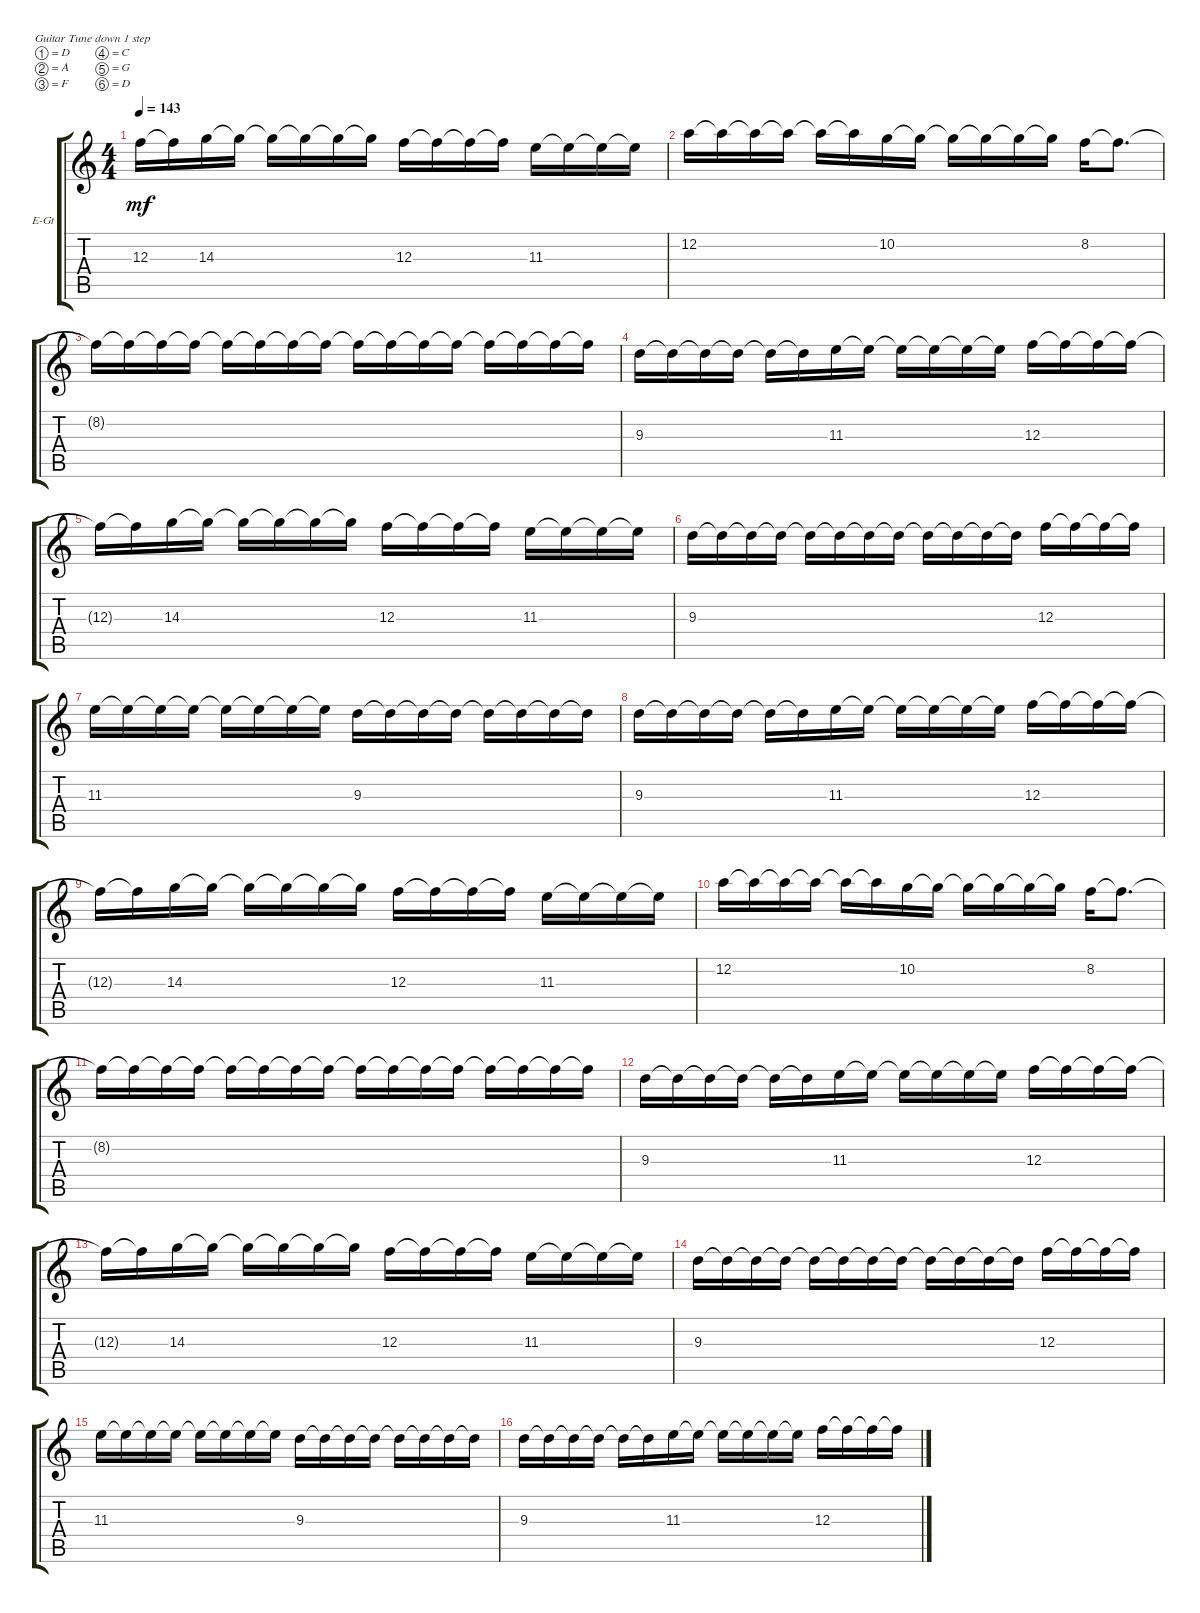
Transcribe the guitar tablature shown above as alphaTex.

\defaultSystemsLayout 4
\bracketExtendMode groupsimilarinstruments
\firstSystemTrackNameOrientation horizontal
\otherSystemsTrackNameOrientation horizontal
\track ("Electric Guitar" "E-Gt") {instrument distortionguitar}
\staff {score tabs}
\tuning (D4 A3 F3 C3 G2 D2)
\ts (4 4)
\tempo 143
\clef g2
\ks c
12.3{t}.16{dy mf} 12.3{t}.16 14.3.16 14.3{t}.16 14.3{t}.16 14.3{t}.16 14.3{t}.16 14.3{t}.16 12.3.16 12.3{t}.16 12.3{t}.16 12.3{t}.16 11.3.16 11.3{t}.16 11.3{t}.16 11.3{t}.16 |
12.2.16 12.2{t}.16 12.2{t}.16 12.2{t}.16 12.2{t}.16 12.2{t}.16 10.2.16 10.2{t}.16 10.2{t}.16 10.2{t}.16 10.2{t}.16 10.2{t}.16 8.2.16 8.2{t}.8{d} |
8.2{t}.16 8.2{t}.16 8.2{t}.16 8.2{t}.16 8.2{t}.16 8.2{t}.16 8.2{t}.16 8.2{t}.16 8.2{t}.16 8.2{t}.16 8.2{t}.16 8.2{t}.16 8.2{t}.16 8.2{t}.16 8.2{t}.16 8.2{t}.16 |
9.3.16 9.3{t}.16 9.3{t}.16 9.3{t}.16 9.3{t}.16 9.3{t}.16 11.3.16 11.3{t}.16 11.3{t}.16 11.3{t}.16 11.3{t}.16 11.3{t}.16 12.3.16 12.3{t}.16 12.3{t}.16 12.3{t}.16 |
12.3{t}.16 12.3{t}.16 14.3.16 14.3{t}.16 14.3{t}.16 14.3{t}.16 14.3{t}.16 14.3{t}.16 12.3.16 12.3{t}.16 12.3{t}.16 12.3{t}.16 11.3.16 11.3{t}.16 11.3{t}.16 11.3{t}.16 |
9.3.16 9.3{t}.16 9.3{t}.16 9.3{t}.16 9.3{t}.16 9.3{t}.16 9.3{t}.16 9.3{t}.16 9.3{t}.16 9.3{t}.16 9.3{t}.16 9.3{t}.16 12.3.16 12.3{t}.16 12.3{t}.16 12.3{t}.16 |
11.3.16 11.3{t}.16 11.3{t}.16 11.3{t}.16 11.3{t}.16 11.3{t}.16 11.3{t}.16 11.3{t}.16 9.3.16 9.3{t}.16 9.3{t}.16 9.3{t}.16 9.3{t}.16 9.3{t}.16 9.3{t}.16 9.3{t}.16 |
9.3.16 9.3{t}.16 9.3{t}.16 9.3{t}.16 9.3{t}.16 9.3{t}.16 11.3.16 11.3{t}.16 11.3{t}.16 11.3{t}.16 11.3{t}.16 11.3{t}.16 12.3.16 12.3{t}.16 12.3{t}.16 12.3{t}.16 |
12.3{t}.16 12.3{t}.16 14.3.16 14.3{t}.16 14.3{t}.16 14.3{t}.16 14.3{t}.16 14.3{t}.16 12.3.16 12.3{t}.16 12.3{t}.16 12.3{t}.16 11.3.16 11.3{t}.16 11.3{t}.16 11.3{t}.16 |
12.2.16 12.2{t}.16 12.2{t}.16 12.2{t}.16 12.2{t}.16 12.2{t}.16 10.2.16 10.2{t}.16 10.2{t}.16 10.2{t}.16 10.2{t}.16 10.2{t}.16 8.2.16 8.2{t}.8{d} |
8.2{t}.16 8.2{t}.16 8.2{t}.16 8.2{t}.16 8.2{t}.16 8.2{t}.16 8.2{t}.16 8.2{t}.16 8.2{t}.16 8.2{t}.16 8.2{t}.16 8.2{t}.16 8.2{t}.16 8.2{t}.16 8.2{t}.16 8.2{t}.16 |
9.3.16 9.3{t}.16 9.3{t}.16 9.3{t}.16 9.3{t}.16 9.3{t}.16 11.3.16 11.3{t}.16 11.3{t}.16 11.3{t}.16 11.3{t}.16 11.3{t}.16 12.3.16 12.3{t}.16 12.3{t}.16 12.3{t}.16 |
12.3{t}.16 12.3{t}.16 14.3.16 14.3{t}.16 14.3{t}.16 14.3{t}.16 14.3{t}.16 14.3{t}.16 12.3.16 12.3{t}.16 12.3{t}.16 12.3{t}.16 11.3.16 11.3{t}.16 11.3{t}.16 11.3{t}.16 |
9.3.16 9.3{t}.16 9.3{t}.16 9.3{t}.16 9.3{t}.16 9.3{t}.16 9.3{t}.16 9.3{t}.16 9.3{t}.16 9.3{t}.16 9.3{t}.16 9.3{t}.16 12.3.16 12.3{t}.16 12.3{t}.16 12.3{t}.16 |
11.3.16 11.3{t}.16 11.3{t}.16 11.3{t}.16 11.3{t}.16 11.3{t}.16 11.3{t}.16 11.3{t}.16 9.3.16 9.3{t}.16 9.3{t}.16 9.3{t}.16 9.3{t}.16 9.3{t}.16 9.3{t}.16 9.3{t}.16 |
9.3.16 9.3{t}.16 9.3{t}.16 9.3{t}.16 9.3{t}.16 9.3{t}.16 11.3.16 11.3{t}.16 11.3{t}.16 11.3{t}.16 11.3{t}.16 11.3{t}.16 12.3.16 12.3{t}.16 12.3{t}.16 12.3{t}.16
